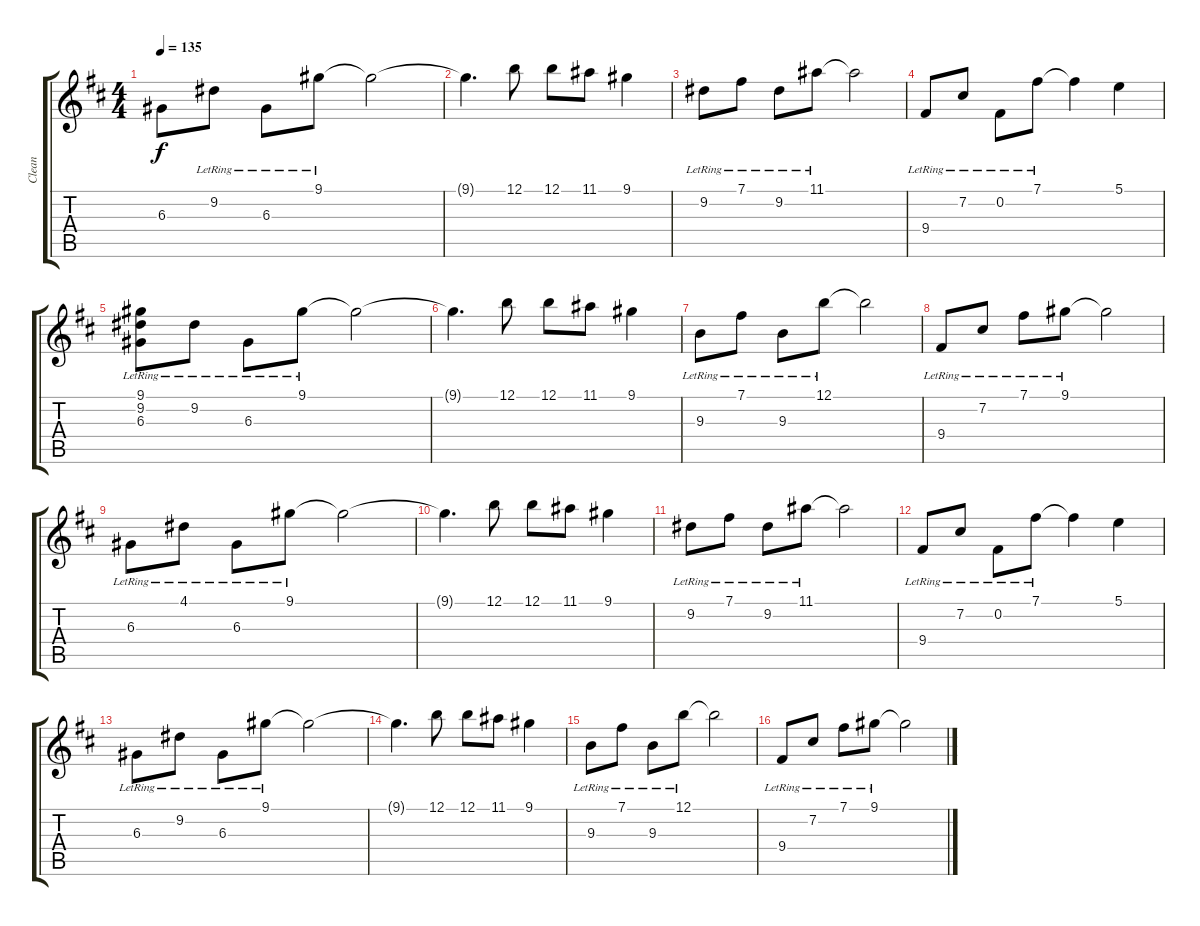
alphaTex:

\track ("Clean" "Clean") {instrument electricguitarjazz}
\staff {score tabs}
\tuning (B3 Gb3 D3 A2 E2 B1) {hide}
\ts (4 4)
\tempo 135
\clef g2
\ks d
6.3.8{dy f} 9.2{lr}.8 6.3{lr}.8 9.1{lr}.8 9.1{t}.2 |
9.1{t}.4{d} 12.1.8 12.1.8 11.1.8 9.1.4 |
9.2{lr}.8 7.1{lr}.8 9.2{lr}.8 11.1{lr}.8 11.1{t}.2 |
9.4{lr}.8 7.2{lr}.8 0.2{lr}.8 7.1{lr}.8 7.1{t}.4 5.1.4 |
(9.1{lr} 9.2{lr} 6.3{lr}).8 9.2{lr}.8 6.3{lr}.8 9.1{lr}.8 9.1{t}.2 |
9.1{t}.4{d} 12.1.8 12.1.8 11.1.8 9.1.4 |
9.3{lr}.8 7.1{lr}.8 9.3{lr}.8 12.1{lr}.8 12.1{t}.2 |
9.4{lr}.8 7.2{lr}.8 7.1{lr}.8 9.1{lr}.8 9.1{t}.2 |
6.3{lr}.8 4.1{lr}.8 6.3{lr}.8 9.1{lr}.8 9.1{t}.2 |
9.1{t}.4{d} 12.1.8 12.1.8 11.1.8 9.1.4 |
9.2{lr}.8 7.1{lr}.8 9.2{lr}.8 11.1{lr}.8 11.1{t}.2 |
9.4{lr}.8 7.2{lr}.8 0.2{lr}.8 7.1{lr}.8 7.1{t}.4 5.1.4 |
6.3{lr}.8 9.2{lr}.8 6.3{lr}.8 9.1{lr}.8 9.1{t}.2 |
9.1{t}.4{d} 12.1.8 12.1.8 11.1.8 9.1.4 |
9.3{lr}.8 7.1{lr}.8 9.3{lr}.8 12.1{lr}.8 12.1{t}.2 |
9.4{lr}.8 7.2{lr}.8 7.1{lr}.8 9.1{lr}.8 9.1{t}.2
